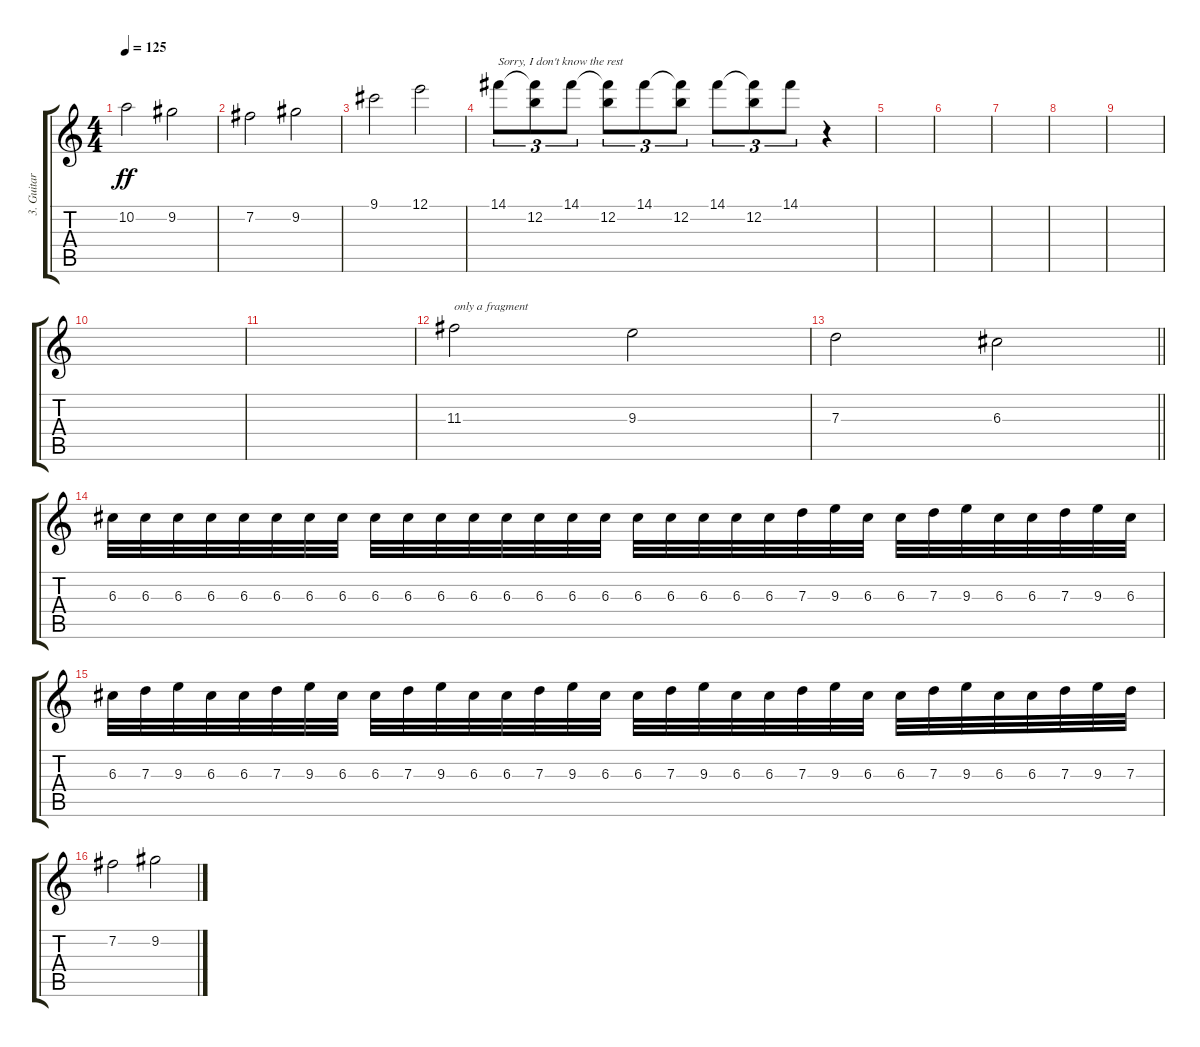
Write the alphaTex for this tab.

\track ("3. Guitar (Lead)" "3. Guitar ") {instrument overdrivenguitar}
\staff {score tabs}
\tuning (E4 B3 G3 D3 A2 D2) {hide}
\ts (4 4)
\tempo 125
\clef g2
\ks c
10.2.2{dy ff} 9.2.2 |
7.2.2 9.2.2 |
9.1.2 12.1.2 |
14.1.8{tu (3 2) txt "Sorry, I don't know the rest"} (14.1{t} 12.2).8{tu (3 2)} 14.1.8{tu (3 2)} (14.1{t} 12.2).8{tu (3 2)} 14.1.8{tu (3 2)} (14.1{t} 12.2).8{tu (3 2)} 14.1.8{tu (3 2)} (14.1{t} 12.2).8{tu (3 2)} 14.1.8{tu (3 2)} r.4 |
|
|
|
|
|
|
|
11.3.2{txt "only a fragment"} 9.3.2 |
\barLineRight lightlight
7.3.2 6.3.2 |
6.3.32 6.3.32 6.3.32 6.3.32 6.3.32 6.3.32 6.3.32 6.3.32 6.3.32 6.3.32 6.3.32 6.3.32 6.3.32 6.3.32 6.3.32 6.3.32 6.3.32 6.3.32 6.3.32 6.3.32 6.3.32 7.3.32 9.3.32 6.3.32 6.3.32 7.3.32 9.3.32 6.3.32 6.3.32 7.3.32 9.3.32 6.3.32 |
6.3.32 7.3.32 9.3.32 6.3.32 6.3.32 7.3.32 9.3.32 6.3.32 6.3.32 7.3.32 9.3.32 6.3.32 6.3.32 7.3.32 9.3.32 6.3.32 6.3.32 7.3.32 9.3.32 6.3.32 6.3.32 7.3.32 9.3.32 6.3.32 6.3.32 7.3.32 9.3.32 6.3.32 6.3.32 7.3.32 9.3.32 7.3.32 |
7.2.2 9.2.2
